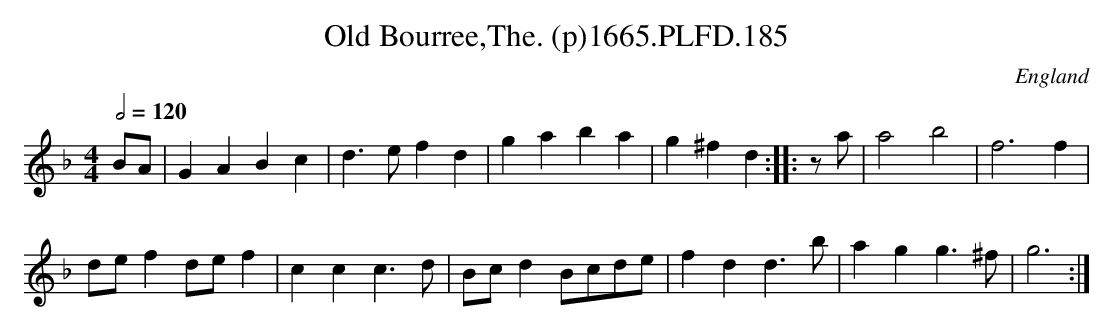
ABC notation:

X:1
T:Old Bourree,The. (p)1665.PLFD.185
M:4/4
L:1/4
Q:1/2=120
O:England
K:F
B/A/|GABc|d>efd|gaba|g^fd:||:z/a/|a2b2|f3f|
d/e/fd/e/f|ccc>d|B/c/dB/c/d/e/|fdd>b|agg>^f|g3:|
